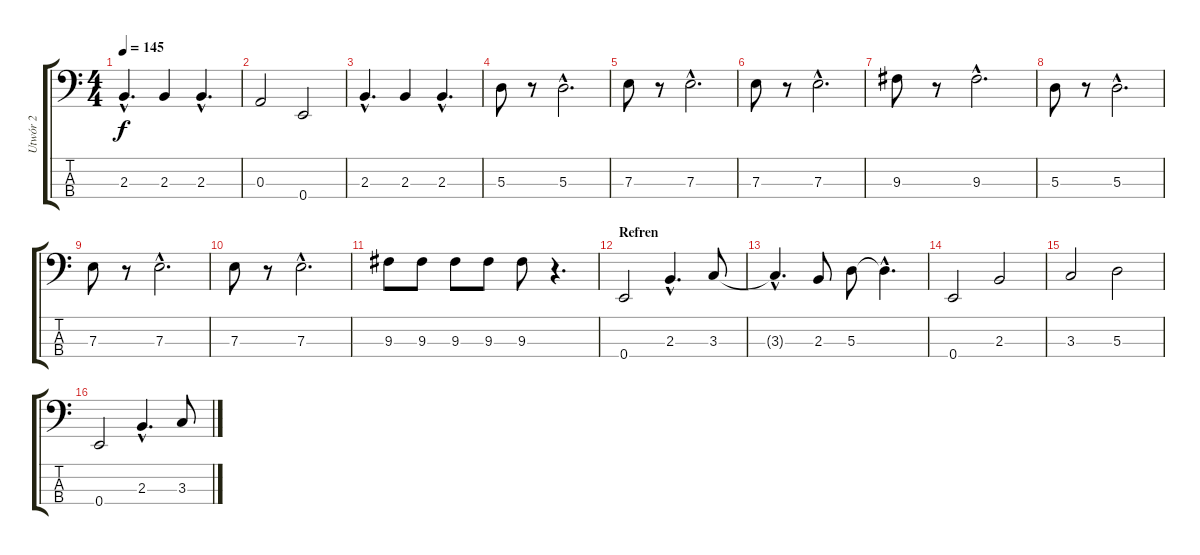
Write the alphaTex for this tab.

\track ("Utwór 2" "Utwór 2") {instrument electricbassfinger}
\staff {score tabs}
\tuning (G2 D2 A1 E1) {hide}
\ts (4 4)
\tempo 145
\clef f4
\ks c
2.3{hac}.4{d dy f} 2.3.4 2.3{hac}.4{d} |
0.3.2 0.4.2 |
2.3{hac}.4{d} 2.3.4 2.3{hac}.4{d} |
5.3.8 r.8 5.3{hac}.2{d} |
7.3.8 r.8 7.3{hac}.2{d} |
7.3.8 r.8 7.3{hac}.2{d} |
9.3.8 r.8 9.3{hac}.2{d} |
5.3.8 r.8 5.3{hac}.2{d} |
7.3.8 r.8 7.3{hac}.2{d} |
7.3.8 r.8 7.3{hac}.2{d} |
9.3.8 9.3.8 9.3.8 9.3.8 9.3.8 r.4{d} |
\section ("" "Refren")
0.4.2 2.3{hac}.4{d} 3.3.8 |
3.3{hac t}.4{d} 2.3.8 5.3.8 5.3{hac t}.4{d} |
0.4.2 2.3.2 |
3.3.2 5.3.2 |
0.4.2 2.3{hac}.4{d} 3.3.8
